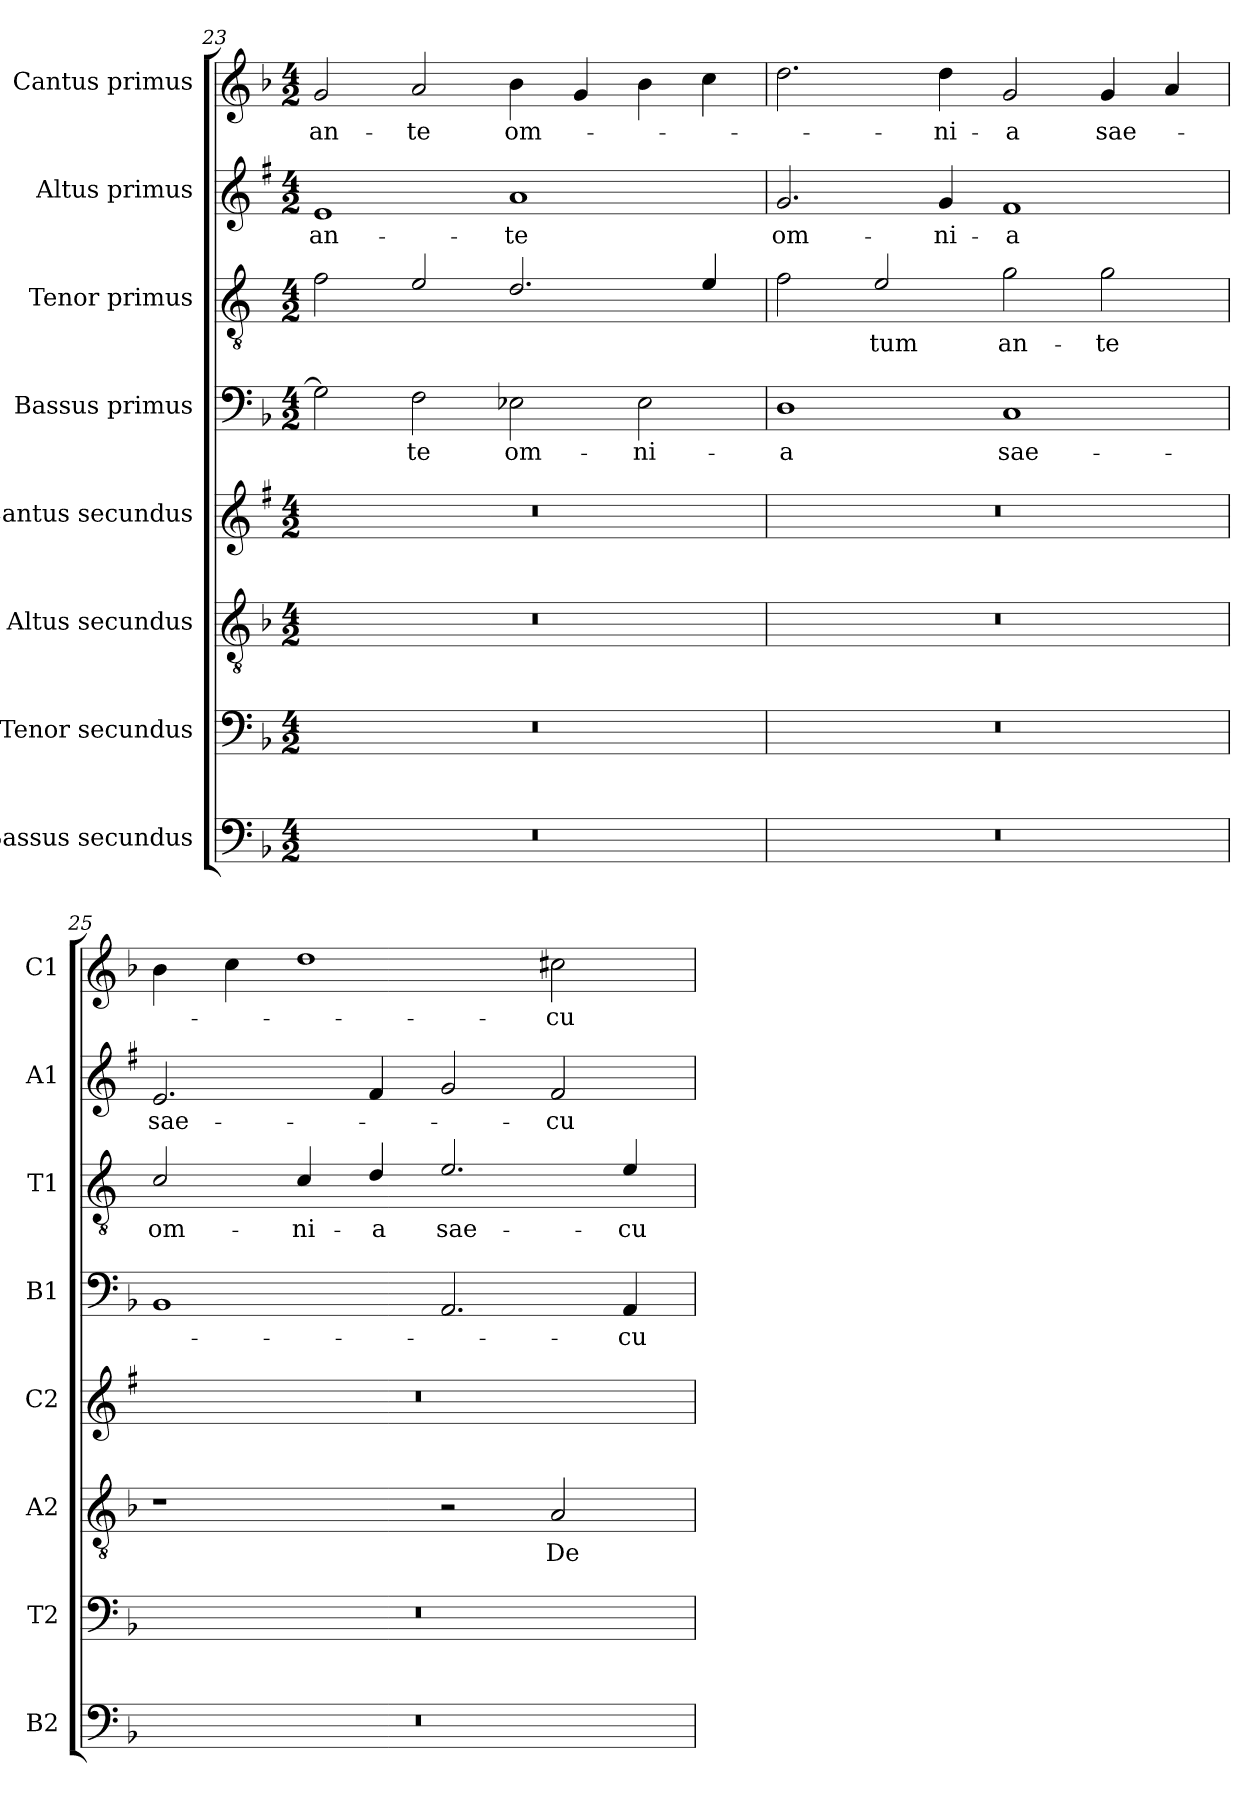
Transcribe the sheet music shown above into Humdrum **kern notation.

**kern	**kern	**kern	**text	**kern	**kern	**text	**kern	**text	**kern	**text	**kern	**text
*part8	*part7	*part6	*part6	*part5	*part4	*part4	*part3	*part3	*part2	*part2	*part1	*part1
*staff8	*staff7	*staff6	*staff6	*staff5	*staff4	*staff4	*staff3	*staff3	*staff2	*staff2	*staff1	*staff1
*I"Bassus secundus	*I"Tenor secundus	*I"Altus secundus	*	*I"Cantus secundus	*I"Bassus primus	*	*I"Tenor primus	*	*I"Altus primus	*	*I"Cantus primus	*
*I'B2	*I'T2	*I'A2	*	*I'C2	*I'B1	*	*I'T1	*	*I'A1	*	*I'C1	*
*clefF4	*clefF4	*clefGv2	*	*clefG2	*clefF4	*	*clefGv2	*	*clefG2	*	*clefG2	*
*	*	*	*	*ITrd1c2	*	*	*ITrd4c7	*	*ITrd1c2	*	*	*
*k[b-]	*k[b-]	*k[b-]	*	*k[b-]	*k[b-]	*	*k[b-]	*	*k[b-]	*	*k[b-]	*
*F:	*F:	*F:	*	*F:	*F:	*	*F:	*	*F:	*	*F:	*
*M4/2	*M4/2	*M4/2	*	*M4/2	*M4/2	*	*M4/2	*	*M4/2	*	*M4/2	*
=23	=23	=23	=23	=23	=23	=23	=23	=23	=23	=23	=23	=23
!	!	!	!	!	!	!	!	!	!	!LO:LY:b	!	!LO:LY:b
0r	0r	0r	.	0r	2G\]	.	2B-\	.	1d	an-	2g/	an-
!	!	!	!	!	!	!LO:LY:b	!	!	!	!	!	!LO:LY:b
.	.	.	.	.	2F\	-te	2A/	.	.	.	2a/	-te
!	!	!	!	!	!	!LO:LY:b	!	!	!	!LO:LY:b	!	!LO:LY:b
.	.	.	.	.	2E-X\	om-	2.G/	.	1g	-te	4b-\	om-
.	.	.	.	.	.	.	.	.	.	.	4g/	.
!	!	!	!	!	!	!LO:LY:b	!	!	!	!	!	!
.	.	.	.	.	2E-\	-ni-	.	.	.	.	4b-\	.
.	.	.	.	.	.	.	4A/	.	.	.	4cc\	.
=24	=24	=24	=24	=24	=24	=24	=24	=24	=24	=24	=24	=24
!	!	!	!	!	!	!LO:LY:b	!	!	!	!LO:LY:b	!	!
0r	0r	0r	.	0r	1D	-a	2B-\	.	2.f/	om-	2.dd\	.
!	!	!	!	!	!	!	!	!LO:LY:b	!	!	!	!
.	.	.	.	.	.	.	2A/	-tum	.	.	.	.
!	!	!	!	!	!	!	!	!	!	!LO:LY:b	!	!LO:LY:b
.	.	.	.	.	.	.	.	.	4f/	-ni-	4dd\	-ni-
!	!	!	!	!	!	!LO:LY:b	!	!LO:LY:b	!	!LO:LY:b	!	!LO:LY:b
.	.	.	.	.	1C	sae-	2c\	an-	1e	-a	2g/	-a
!	!	!	!	!	!	!	!	!LO:LY:b	!	!	!	!LO:LY:b
.	.	.	.	.	.	.	2c\	-te	.	.	4g/	sae-
.	.	.	.	.	.	.	.	.	.	.	4a/	.
!!LO:LB:g=z
=25	=25	=25	=25	=25	=25	=25	=25	=25	=25	=25	=25	=25
!	!	!	!	!	!	!	!	!LO:LY:b	!	!LO:LY:b	!	!
0r	0r	1r	.	0r	1BB-	.	2F/	om-	2.d/	sae-	4b-\	.
.	.	.	.	.	.	.	.	.	.	.	4cc\	.
!	!	!	!	!	!	!	!	!LO:LY:b	!	!	!	!
.	.	.	.	.	.	.	4F/	-ni-	.	.	1dd	.
!	!	!	!	!	!	!	!	!LO:LY:b	!	!	!	!
.	.	.	.	.	.	.	4G/	-a	4e/	.	.	.
!	!	!	!	!	!	!	!	!LO:LY:b	!	!	!	!
.	.	2r	.	.	2.AA/	.	2.A/	sae-	2f/	.	.	.
!	!	!	!LO:LY:b	!	!	!	!	!	!	!LO:LY:b	!	!LO:LY:b
.	.	2A/	De-	.	.	.	.	.	2e/	-cu-	2cc#X\	-cu-
!	!	!	!	!	!	!LO:LY:b	!	!LO:LY:b	!	!	!	!
.	.	.	.	.	4AA/	-cu-	4A/	-cu-	.	.	.	.
=	=	=	=	=	=	=	=	=	=	=	=	=
*-	*-	*-	*-	*-	*-	*-	*-	*-	*-	*-	*-	*-
